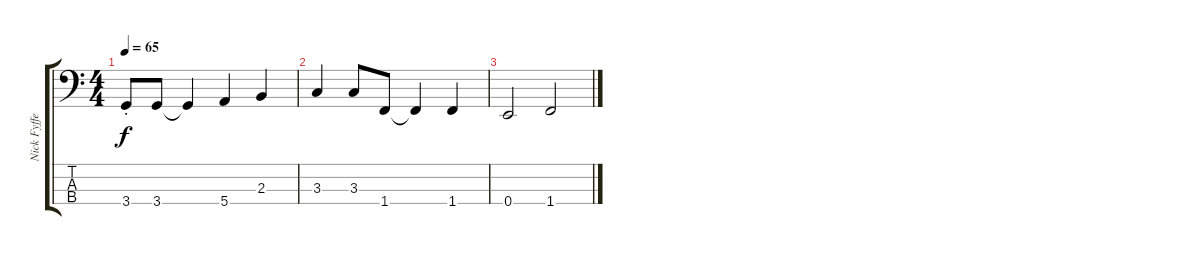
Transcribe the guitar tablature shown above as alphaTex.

\track ("Nick Fyffe" "Nick Fyffe") {instrument electricbassfinger}
\staff {score tabs}
\tuning (G2 D2 A1 E1) {hide}
\ts (4 4)
\tempo 65
\clef f4
\ks c
3.4{st}.8{dy f} 3.4.8 3.4{t}.4 5.4.4 2.3.4 |
3.3.4 3.3.8 1.4.8 1.4{t}.4 1.4.4 |
0.4.2 1.4.2
